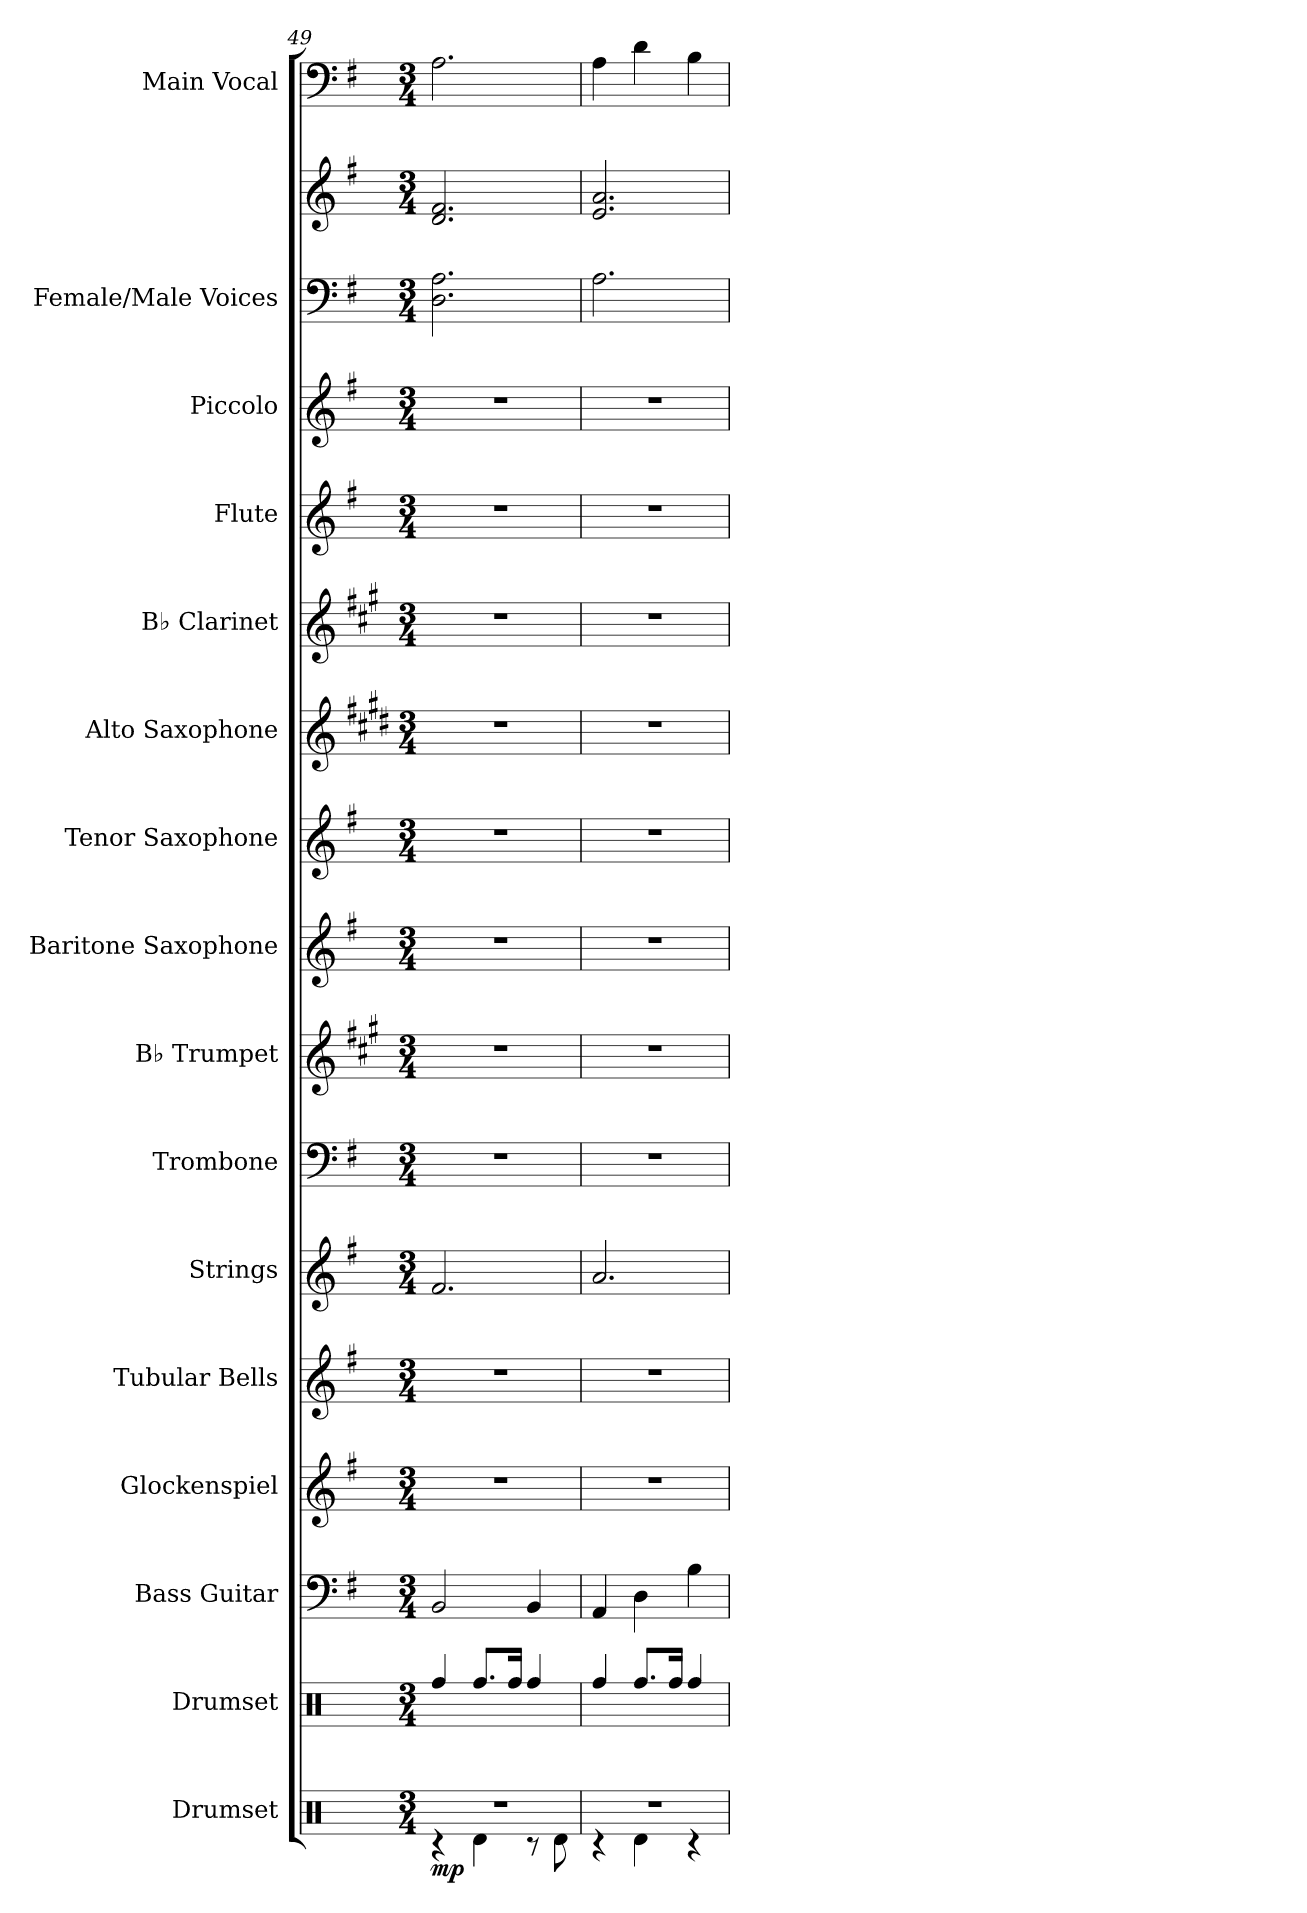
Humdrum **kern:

**kern	**dynam	**kern	**kern	**kern	**kern	**kern	**kern	**kern	**kern	**kern	**kern	**kern	**kern	**kern	**kern	**kern	**kern
*part16	*part16	*part15	*part14	*part13	*part12	*part11	*part10	*part9	*part8	*part7	*part6	*part5	*part4	*part3	*part2	*part2	*part1
*staff17	*staff17	*staff16	*staff15	*staff14	*staff13	*staff12	*staff11	*staff10	*staff9	*staff8	*staff7	*staff6	*staff5	*staff4	*staff3	*staff2	*staff1
*I"Drumset	*	*I"Drumset	*I"Bass Guitar	*I"Glockenspiel	*I"Tubular Bells	*I"Strings	*I"Trombone	*I"B♭ Trumpet	*I"Baritone Saxophone	*I"Tenor Saxophone	*I"Alto Saxophone	*I"B♭ Clarinet	*I"Flute	*I"Piccolo	*I"Female/Male Voices	*	*I"Main Vocal
*I'Drs.	*	*I'Drs.	*I'B. Guit.	*I'Glk.	*I'Tu. Be.	*I'St.	*I'Tbn.	*I'B♭ Tpt.	*I'Bar. Sax.	*I'T. Sax.	*I'A. Sax.	*I'B♭ Cl.	*I'Fl.	*I'Picc.	*I'Voices	*	*I'Main Vcl.
*clefX	*	*clefX	*clefF4	*clefG2	*clefG2	*clefG2	*clefF4	*clefG2	*clefG2	*clefG2	*clefG2	*clefG2	*clefG2	*clefG2	*clefF4	*clefG2	*clefF4
*	*	*	*ITrd7c12	*ITrd-14c-24	*	*	*	*ITrd1c2	*ITrd12c21	*ITrd8c14	*ITrd5c9	*ITrd1c2	*	*ITrd-7c-12	*	*	*
*k[]	*	*k[]	*k[f#]	*k[f#]	*k[f#]	*k[f#]	*k[f#]	*k[f#]	*k[f#]	*k[f#]	*k[f#]	*k[f#]	*k[f#]	*k[f#]	*k[f#]	*k[f#]	*k[f#]
*M3/4	*	*M3/4	*M3/4	*M3/4	*M3/4	*M3/4	*M3/4	*M3/4	*M3/4	*M3/4	*M3/4	*M3/4	*M3/4	*M3/4	*M3/4	*M3/4	*M3/4
=49	=49	=49	=49	=49	=49	=49	=49	=49	=49	=49	=49	=49	=49	=49	=49	=49	=49
*^	*	*	*	*	*	*	*	*	*	*	*	*	*	*	*	*	*
!	!	!LO:DY:b	!	!	!	!	!	!	!	!	!	!	!	!	!	!	!	!
2.r	4r	mp	4Rff/	2BBB/	2.r	2.r	2.f#/	2.r	2.r	2.r	2.r	2.r	2.r	2.r	2.r	2.D\ 2.A\	2.d/ 2.f#/	2.A\
.	4Rd\	.	8.Rff/L	.	.	.	.	.	.	.	.	.	.	.	.	.	.	.
.	.	.	16Rff/Jk	.	.	.	.	.	.	.	.	.	.	.	.	.	.	.
.	8r	.	4Rff/	4BBB/	.	.	.	.	.	.	.	.	.	.	.	.	.	.
.	8Rd\	.	.	.	.	.	.	.	.	.	.	.	.	.	.	.	.	.
=50	=50	=50	=50	=50	=50	=50	=50	=50	=50	=50	=50	=50	=50	=50	=50	=50	=50	=50
2.r	4r	.	4Rff/	4AAA/	2.r	2.r	2.a/	2.r	2.r	2.r	2.r	2.r	2.r	2.r	2.r	2.A\	2.e/ 2.a/	4A\
.	4Rd\	.	8.Rff/L	4DD\	.	.	.	.	.	.	.	.	.	.	.	.	.	4d\
.	.	.	16Rff/Jk	.	.	.	.	.	.	.	.	.	.	.	.	.	.	.
.	4r	.	4Rff/	4BB\	.	.	.	.	.	.	.	.	.	.	.	.	.	4B\
*v	*v	*	*	*	*	*	*	*	*	*	*	*	*	*	*	*	*	*
=	=	=	=	=	=	=	=	=	=	=	=	=	=	=	=	=	=
*-	*-	*-	*-	*-	*-	*-	*-	*-	*-	*-	*-	*-	*-	*-	*-	*-	*-
